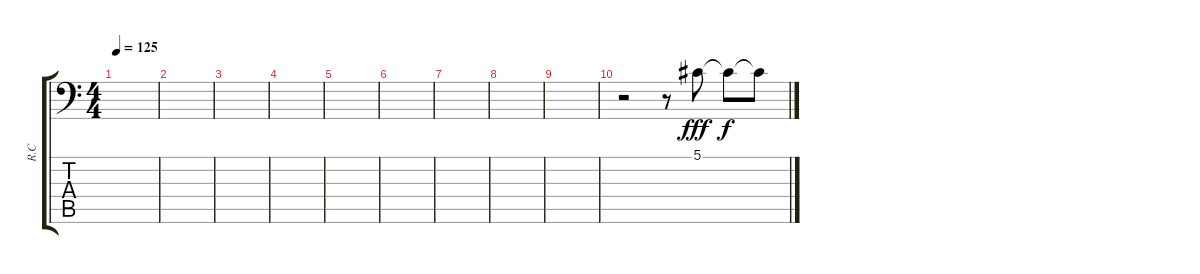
\track ("R.C" "R.C") {instrument reversecymbal}
\staff {score tabs}
\tuning (Ab3 Eb3 B2 Gb2 Db2 Ab1) {hide}
\ts (4 4)
\tempo 125
\clef f4
\ks c
|
|
|
|
|
|
|
|
|
r.2 r.8 5.1.8{dy fff} 5.1{t}.8{dy f} 5.1{t}.8
